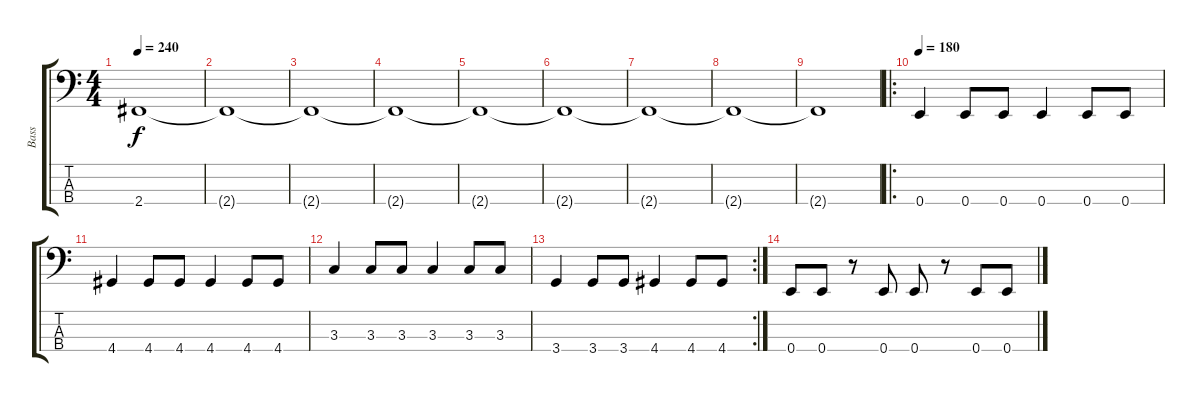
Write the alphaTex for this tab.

\track ("Bass" "Bass") {instrument electricbassfinger}
\staff {score tabs}
\tuning (G2 D2 A1 E1) {hide}
\ts (4 4)
\tempo 240
\clef f4
\ks c
2.4{t}.1{dy f} |
2.4{t}.1 |
2.4{t}.1 |
2.4{t}.1 |
2.4{t}.1 |
2.4{t}.1 |
2.4{t}.1 |
2.4{t}.1 |
2.4{t}.1 |
\ro
\tempo 180
0.4.4 0.4.8 0.4.8 0.4.4 0.4.8 0.4.8 |
4.4.4 4.4.8 4.4.8 4.4.4 4.4.8 4.4.8 |
3.3.4 3.3.8 3.3.8 3.3.4 3.3.8 3.3.8 |
\rc 2
3.4.4 3.4.8 3.4.8 4.4.4 4.4.8 4.4.8 |
0.4.8 0.4.8 r.8 0.4.8 0.4.8 r.8 0.4.8 0.4.8
